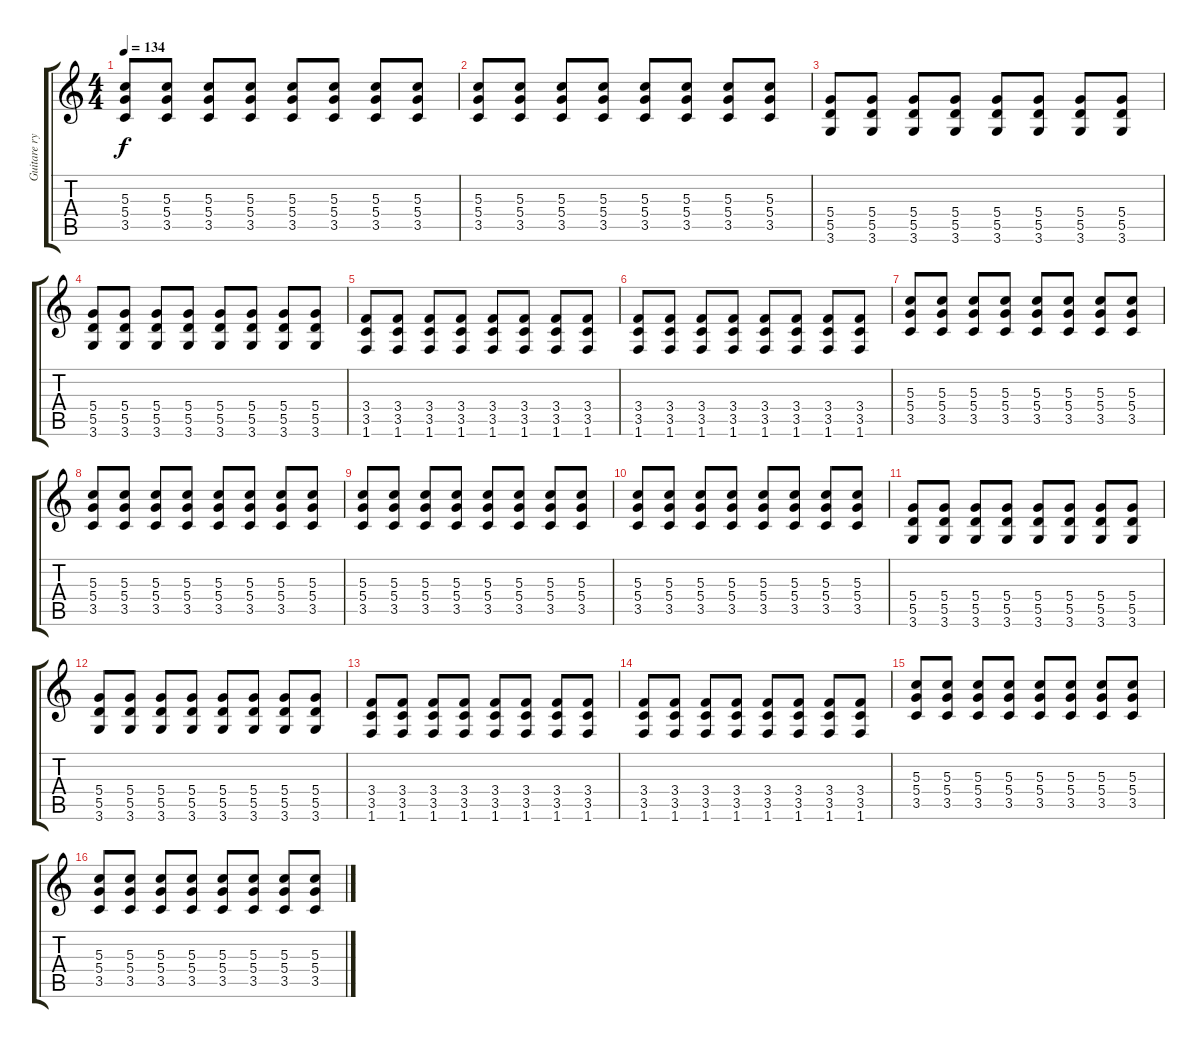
\track ("Guitare rythmique" "Guitare ry") {instrument overdrivenguitar}
\staff {score tabs}
\tuning (E4 B3 G3 D3 A2 E2) {hide}
\ts (4 4)
\tempo 134
\clef g2
\ks c
(5.3 5.4 3.5).8{dy f} (5.3 5.4 3.5).8 (5.3 5.4 3.5).8 (5.3 5.4 3.5).8 (5.3 5.4 3.5).8 (5.3 5.4 3.5).8 (5.3 5.4 3.5).8 (5.3 5.4 3.5).8 |
(5.3 5.4 3.5).8 (5.3 5.4 3.5).8 (5.3 5.4 3.5).8 (5.3 5.4 3.5).8 (5.3 5.4 3.5).8 (5.3 5.4 3.5).8 (5.3 5.4 3.5).8 (5.3 5.4 3.5).8 |
(5.4 5.5 3.6).8 (5.4 5.5 3.6).8 (5.4 5.5 3.6).8 (5.4 5.5 3.6).8 (5.4 5.5 3.6).8 (5.4 5.5 3.6).8 (5.4 5.5 3.6).8 (5.4 5.5 3.6).8 |
(5.4 5.5 3.6).8 (5.4 5.5 3.6).8 (5.4 5.5 3.6).8 (5.4 5.5 3.6).8 (5.4 5.5 3.6).8 (5.4 5.5 3.6).8 (5.4 5.5 3.6).8 (5.4 5.5 3.6).8 |
(3.4 3.5 1.6).8 (3.4 3.5 1.6).8 (3.4 3.5 1.6).8 (3.4 3.5 1.6).8 (3.4 3.5 1.6).8 (3.4 3.5 1.6).8 (3.4 3.5 1.6).8 (3.4 3.5 1.6).8 |
(3.4 3.5 1.6).8 (3.4 3.5 1.6).8 (3.4 3.5 1.6).8 (3.4 3.5 1.6).8 (3.4 3.5 1.6).8 (3.4 3.5 1.6).8 (3.4 3.5 1.6).8 (3.4 3.5 1.6).8 |
(5.3 5.4 3.5).8 (5.3 5.4 3.5).8 (5.3 5.4 3.5).8 (5.3 5.4 3.5).8 (5.3 5.4 3.5).8 (5.3 5.4 3.5).8 (5.3 5.4 3.5).8 (5.3 5.4 3.5).8 |
(5.3 5.4 3.5).8 (5.3 5.4 3.5).8 (5.3 5.4 3.5).8 (5.3 5.4 3.5).8 (5.3 5.4 3.5).8 (5.3 5.4 3.5).8 (5.3 5.4 3.5).8 (5.3 5.4 3.5).8 |
(5.3 5.4 3.5).8 (5.3 5.4 3.5).8 (5.3 5.4 3.5).8 (5.3 5.4 3.5).8 (5.3 5.4 3.5).8 (5.3 5.4 3.5).8 (5.3 5.4 3.5).8 (5.3 5.4 3.5).8 |
(5.3 5.4 3.5).8 (5.3 5.4 3.5).8 (5.3 5.4 3.5).8 (5.3 5.4 3.5).8 (5.3 5.4 3.5).8 (5.3 5.4 3.5).8 (5.3 5.4 3.5).8 (5.3 5.4 3.5).8 |
(5.4 5.5 3.6).8 (5.4 5.5 3.6).8 (5.4 5.5 3.6).8 (5.4 5.5 3.6).8 (5.4 5.5 3.6).8 (5.4 5.5 3.6).8 (5.4 5.5 3.6).8 (5.4 5.5 3.6).8 |
(5.4 5.5 3.6).8 (5.4 5.5 3.6).8 (5.4 5.5 3.6).8 (5.4 5.5 3.6).8 (5.4 5.5 3.6).8 (5.4 5.5 3.6).8 (5.4 5.5 3.6).8 (5.4 5.5 3.6).8 |
(3.4 3.5 1.6).8 (3.4 3.5 1.6).8 (3.4 3.5 1.6).8 (3.4 3.5 1.6).8 (3.4 3.5 1.6).8 (3.4 3.5 1.6).8 (3.4 3.5 1.6).8 (3.4 3.5 1.6).8 |
(3.4 3.5 1.6).8 (3.4 3.5 1.6).8 (3.4 3.5 1.6).8 (3.4 3.5 1.6).8 (3.4 3.5 1.6).8 (3.4 3.5 1.6).8 (3.4 3.5 1.6).8 (3.4 3.5 1.6).8 |
(5.3 5.4 3.5).8 (5.3 5.4 3.5).8 (5.3 5.4 3.5).8 (5.3 5.4 3.5).8 (5.3 5.4 3.5).8 (5.3 5.4 3.5).8 (5.3 5.4 3.5).8 (5.3 5.4 3.5).8 |
(5.3 5.4 3.5).8 (5.3 5.4 3.5).8 (5.3 5.4 3.5).8 (5.3 5.4 3.5).8 (5.3 5.4 3.5).8 (5.3 5.4 3.5).8 (5.3 5.4 3.5).8 (5.3 5.4 3.5).8
